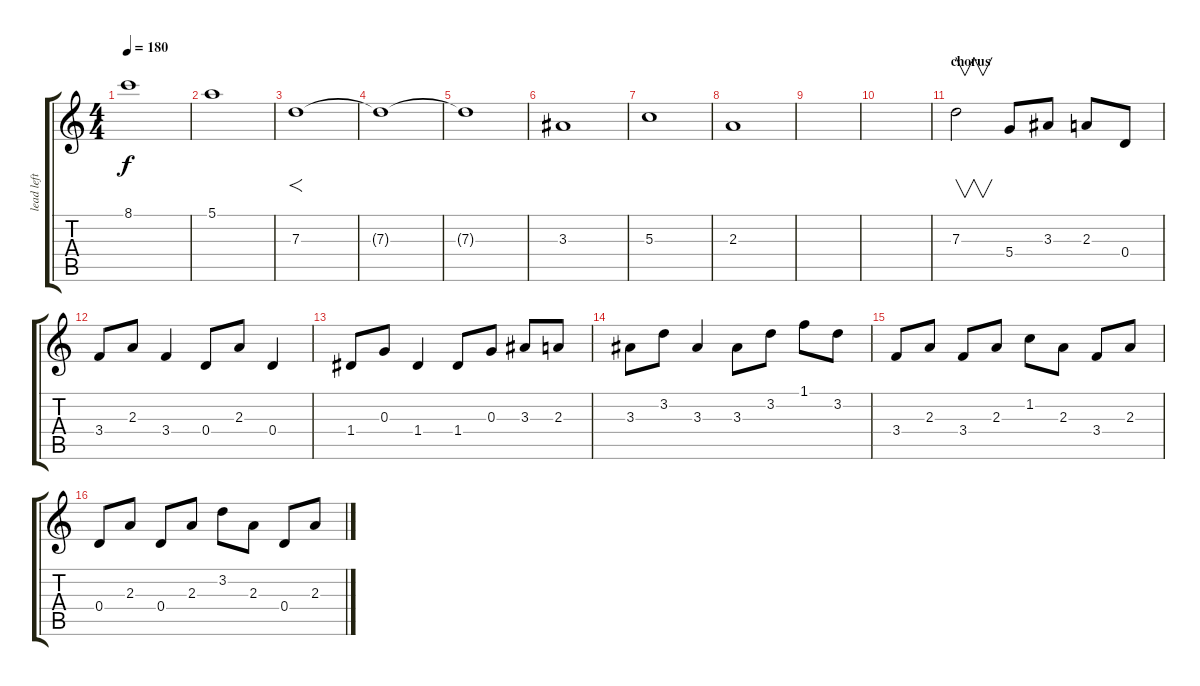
\track ("lead left" "lead left") {instrument distortionguitar}
\staff {score tabs}
\tuning (E4 B3 G3 D3 A2 E2) {hide}
\ts (4 4)
\tempo 180
\clef g2
\ks c
8.1.1{dy f} |
5.1.1 |
7.3.1{f} |
7.3{t}.1 |
7.3{t}.1 |
3.3.1 |
5.3.1 |
2.3.1 |
|
|
\section ("" "chorus")
7.3.2{v} 5.4.8 3.3.8 2.3.8 0.4.8 |
3.4.8 2.3.8 3.4.4 0.4.8 2.3.8 0.4.4 |
1.4.8 0.3.8 1.4.4 1.4.8 0.3.8 3.3.8 2.3.8 |
3.3.8 3.2.8 3.3.4 3.3.8 3.2.8 1.1.8 3.2.8 |
3.4.8 2.3.8 3.4.8 2.3.8 1.2.8 2.3.8 3.4.8 2.3.8 |
0.4.8 2.3.8 0.4.8 2.3.8 3.2.8 2.3.8 0.4.8 2.3.8
